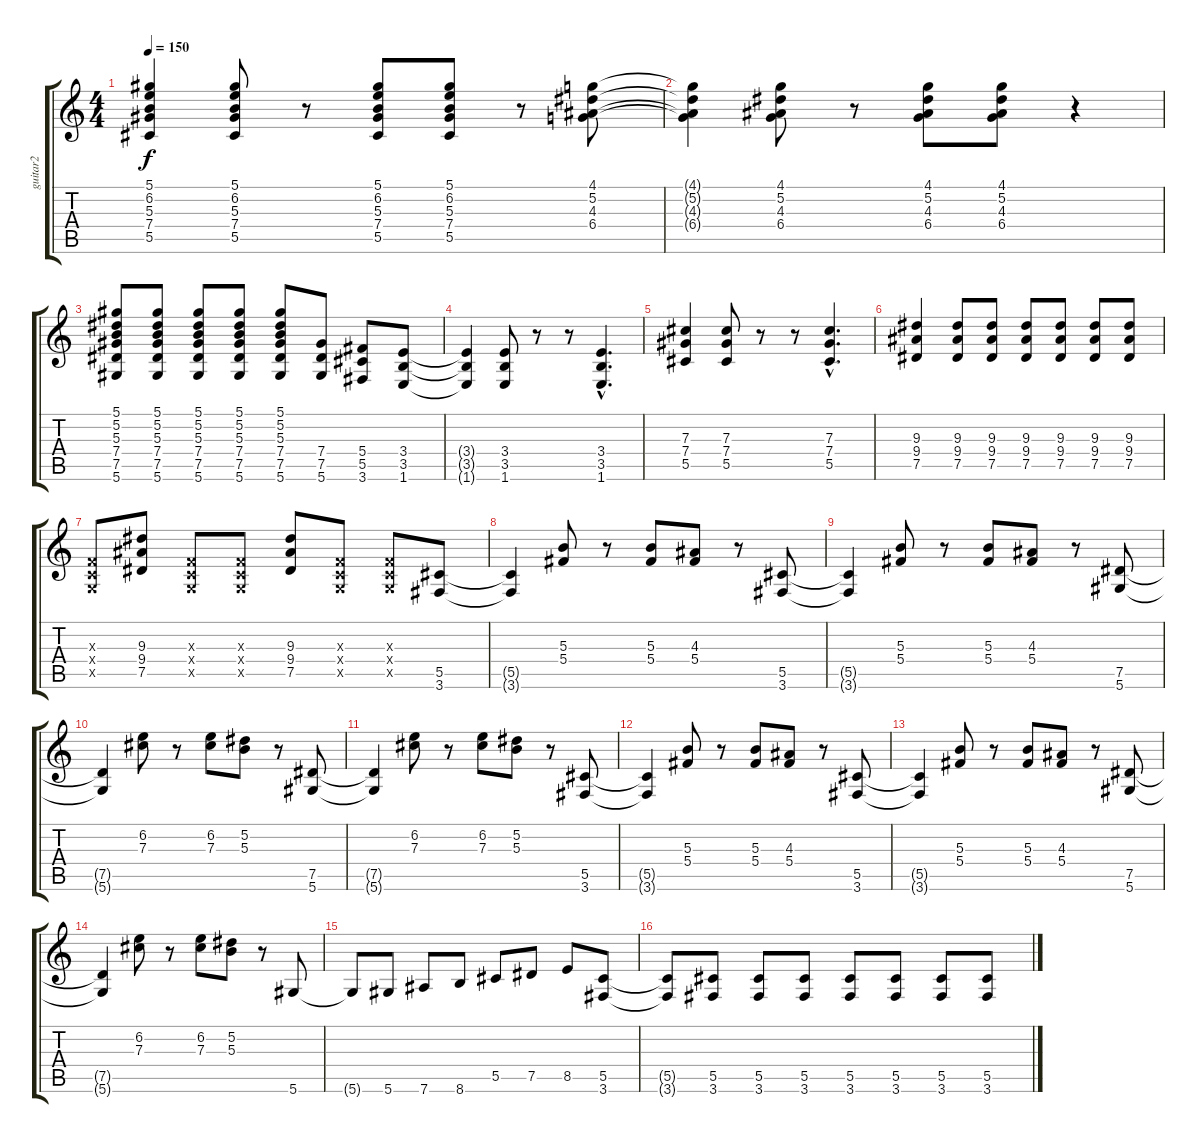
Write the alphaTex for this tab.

\track ("guitar2" "guitar2") {instrument distortionguitar}
\staff {score tabs}
\tuning (Eb4 Bb3 Gb3 Db3 Ab2 Eb2) {hide}
\ts (4 4)
\tempo 150
\clef g2
\ks c
(5.1{t} 6.2{t} 5.3{t} 7.4{t} 5.5{t}).4{dy f} (5.1 6.2 5.3 7.4 5.5).8 r.8 (5.1 6.2 5.3 7.4 5.5).8 (5.1 6.2 5.3 7.4 5.5).8 r.8 (4.1 5.2 4.3 6.4).8 |
(4.1{t} 5.2{t} 4.3{t} 6.4{t}).4 (4.1 5.2 4.3 6.4).8 r.8 (4.1 5.2 4.3 6.4).8 (4.1 5.2 4.3 6.4).8 r.4 |
(5.1 5.2 5.3 7.4 7.5 5.6).8 (5.1 5.2 5.3 7.4 7.5 5.6).8 (5.1 5.2 5.3 7.4 7.5 5.6).8 (5.1 5.2 5.3 7.4 7.5 5.6).8 (5.1 5.2 5.3 7.4 7.5 5.6).8 (7.4 7.5 5.6).8 (5.4 5.5 3.6).8 (3.4 3.5 1.6).8 |
(3.4{t} 3.5{t} 1.6{t}).4 (3.4 3.5 1.6).8 r.8 r.8 (3.4{hac} 3.5{hac} 1.6{hac}).4{d} |
(7.3 7.4 5.5).4 (7.3 7.4 5.5).8 r.8 r.8 (7.3{hac} 7.4{hac} 5.5{hac}).4{d} |
(9.3 9.4 7.5).4 (9.3 9.4 7.5).8 (9.3 9.4 7.5).8 (9.3 9.4 7.5).8 (9.3 9.4 7.5).8 (9.3 9.4 7.5).8 (9.3 9.4 7.5).8 |
(-1.3{x} -1.4{x} -1.5{x}).8 (9.3 9.4 7.5).8 (-1.3{x} -1.4{x} -1.5{x}).8 (-1.3{x} -1.4{x} -1.5{x}).8 (9.3 9.4 7.5).8 (-1.3{x} -1.4{x} -1.5{x}).8 (-1.3{x} -1.4{x} -1.5{x}).8 (5.5 3.6).8 |
(5.5{t} 3.6{t}).4 (5.3 5.4).8 r.8 (5.3 5.4).8 (4.3 5.4).8 r.8 (5.5 3.6).8 |
(5.5{t} 3.6{t}).4 (5.3 5.4).8 r.8 (5.3 5.4).8 (4.3 5.4).8 r.8 (7.5 5.6).8 |
(7.5{t} 5.6{t}).4 (6.2 7.3).8 r.8 (6.2 7.3).8 (5.2 5.3).8 r.8 (7.5 5.6).8 |
(7.5{t} 5.6{t}).4 (6.2 7.3).8 r.8 (6.2 7.3).8 (5.2 5.3).8 r.8 (5.5 3.6).8 |
(5.5{t} 3.6{t}).4 (5.3 5.4).8 r.8 (5.3 5.4).8 (4.3 5.4).8 r.8 (5.5 3.6).8 |
(5.5{t} 3.6{t}).4 (5.3 5.4).8 r.8 (5.3 5.4).8 (4.3 5.4).8 r.8 (7.5 5.6).8 |
(7.5{t} 5.6{t}).4 (6.2 7.3).8 r.8 (6.2 7.3).8 (5.2 5.3).8 r.8 5.6.8 |
5.6{t}.8 5.6.8 7.6.8 8.6.8 5.5.8 7.5.8 8.5.8 (5.5 3.6).8 |
(5.5{t} 3.6{t}).8 (5.5 3.6).8 (5.5 3.6).8 (5.5 3.6).8 (5.5 3.6).8 (5.5 3.6).8 (5.5 3.6).8 (5.5 3.6).8
